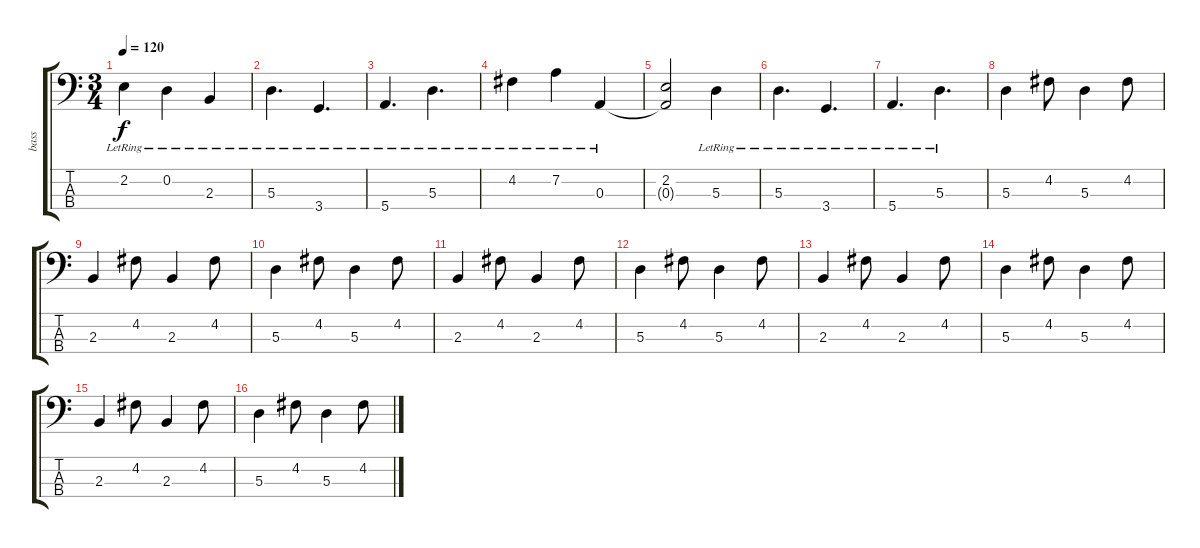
\track ("bass" "bass") {instrument electricbassfinger}
\staff {score tabs}
\tuning (G2 D2 A1 E1) {hide}
\ts (3 4)
\tempo 120
\clef f4
\ks c
2.2{lr}.4{dy f} 0.2{lr}.4 2.3{lr}.4 |
5.3{lr}.4{d} 3.4{lr}.4{d} |
5.4{lr}.4{d} 5.3{lr}.4{d} |
4.2{lr}.4 7.2{lr}.4 0.3{lr}.4 |
(2.2 0.3{t}).2 5.3{lr}.4 |
5.3{lr}.4{d} 3.4{lr}.4{d} |
5.4{lr}.4{d} 5.3{lr}.4{d} |
5.3.4 4.2.8 5.3.4 4.2.8 |
2.3.4 4.2.8 2.3.4 4.2.8 |
5.3.4 4.2.8 5.3.4 4.2.8 |
2.3.4 4.2.8 2.3.4 4.2.8 |
5.3.4 4.2.8 5.3.4 4.2.8 |
2.3.4 4.2.8 2.3.4 4.2.8 |
5.3.4 4.2.8 5.3.4 4.2.8 |
2.3.4 4.2.8 2.3.4 4.2.8 |
5.3.4 4.2.8 5.3.4 4.2.8
